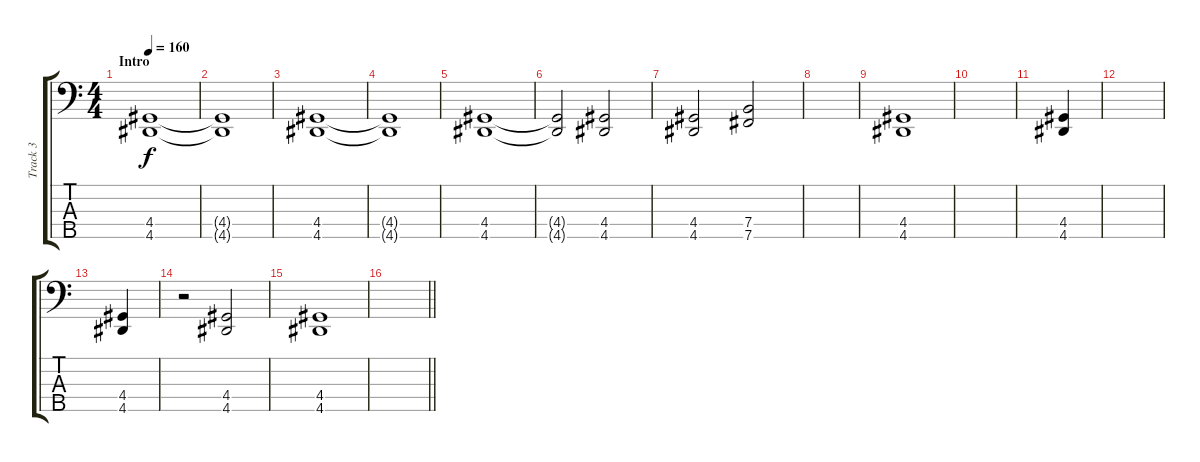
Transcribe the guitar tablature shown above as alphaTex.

\track ("Track 3" "Track 3") {instrument electricbassfinger}
\staff {score tabs}
\tuning (G2 D2 A1 E1 B0) {hide}
\ts (4 4)
\section ("" "Intro")
\tempo 160
\clef f4
\ks c
(4.4 4.5).1{dy f instrument electricbassfinger} |
(4.4{t} 4.5{t}).1 |
(4.4 4.5).1 |
(4.4{t} 4.5{t}).1 |
(4.4 4.5).1 |
(4.4{t} 4.5{t}).2 (4.4 4.5).2 |
(4.4 4.5).2 (7.4 7.5).2 |
|
(4.4 4.5).1 |
|
(4.4 4.5).4 |
|
(4.4 4.5).4 |
r.2 (4.4 4.5).2 |
(4.4 4.5).1 |
\barLineRight lightlight
